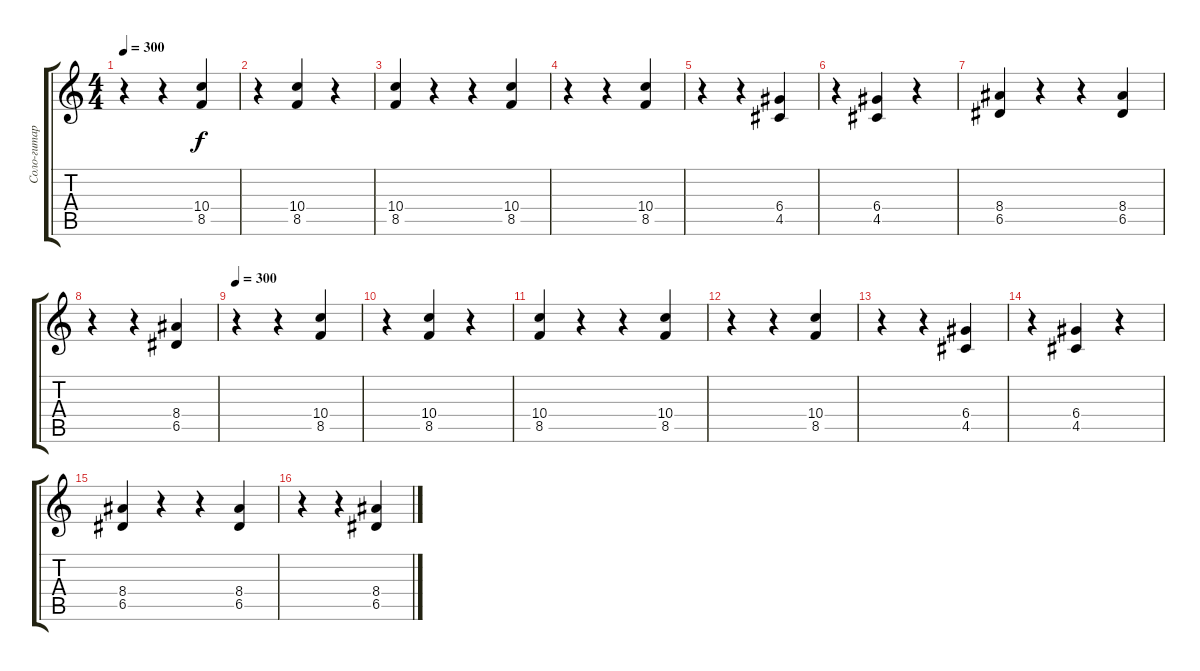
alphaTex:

\track ("Соло-гитара" "Соло-гитар") {instrument overdrivenguitar}
\staff {score tabs}
\tuning (E4 B3 G3 D3 A2 E2) {hide}
\ts (4 4)
\tempo 300
\clef g2
\ks c
r.4{dy f} r.4 (10.4 8.5).4 |
r.4 (10.4 8.5).4 r.4 |
(10.4 8.5).4 r.4 r.4 (10.4 8.5).4 |
r.4 r.4 (10.4 8.5).4 |
r.4 r.4 (6.4 4.5).4 |
r.4 (6.4 4.5).4 r.4 |
(8.4 6.5).4 r.4 r.4 (8.4 6.5).4 |
r.4 r.4 (8.4 6.5).4 |
\tempo 300
r.4 r.4 (10.4 8.5).4 |
r.4 (10.4 8.5).4 r.4 |
(10.4 8.5).4 r.4 r.4 (10.4 8.5).4 |
r.4 r.4 (10.4 8.5).4 |
r.4 r.4 (6.4 4.5).4 |
r.4 (6.4 4.5).4 r.4 |
(8.4 6.5).4 r.4 r.4 (8.4 6.5).4 |
r.4 r.4 (8.4 6.5).4
